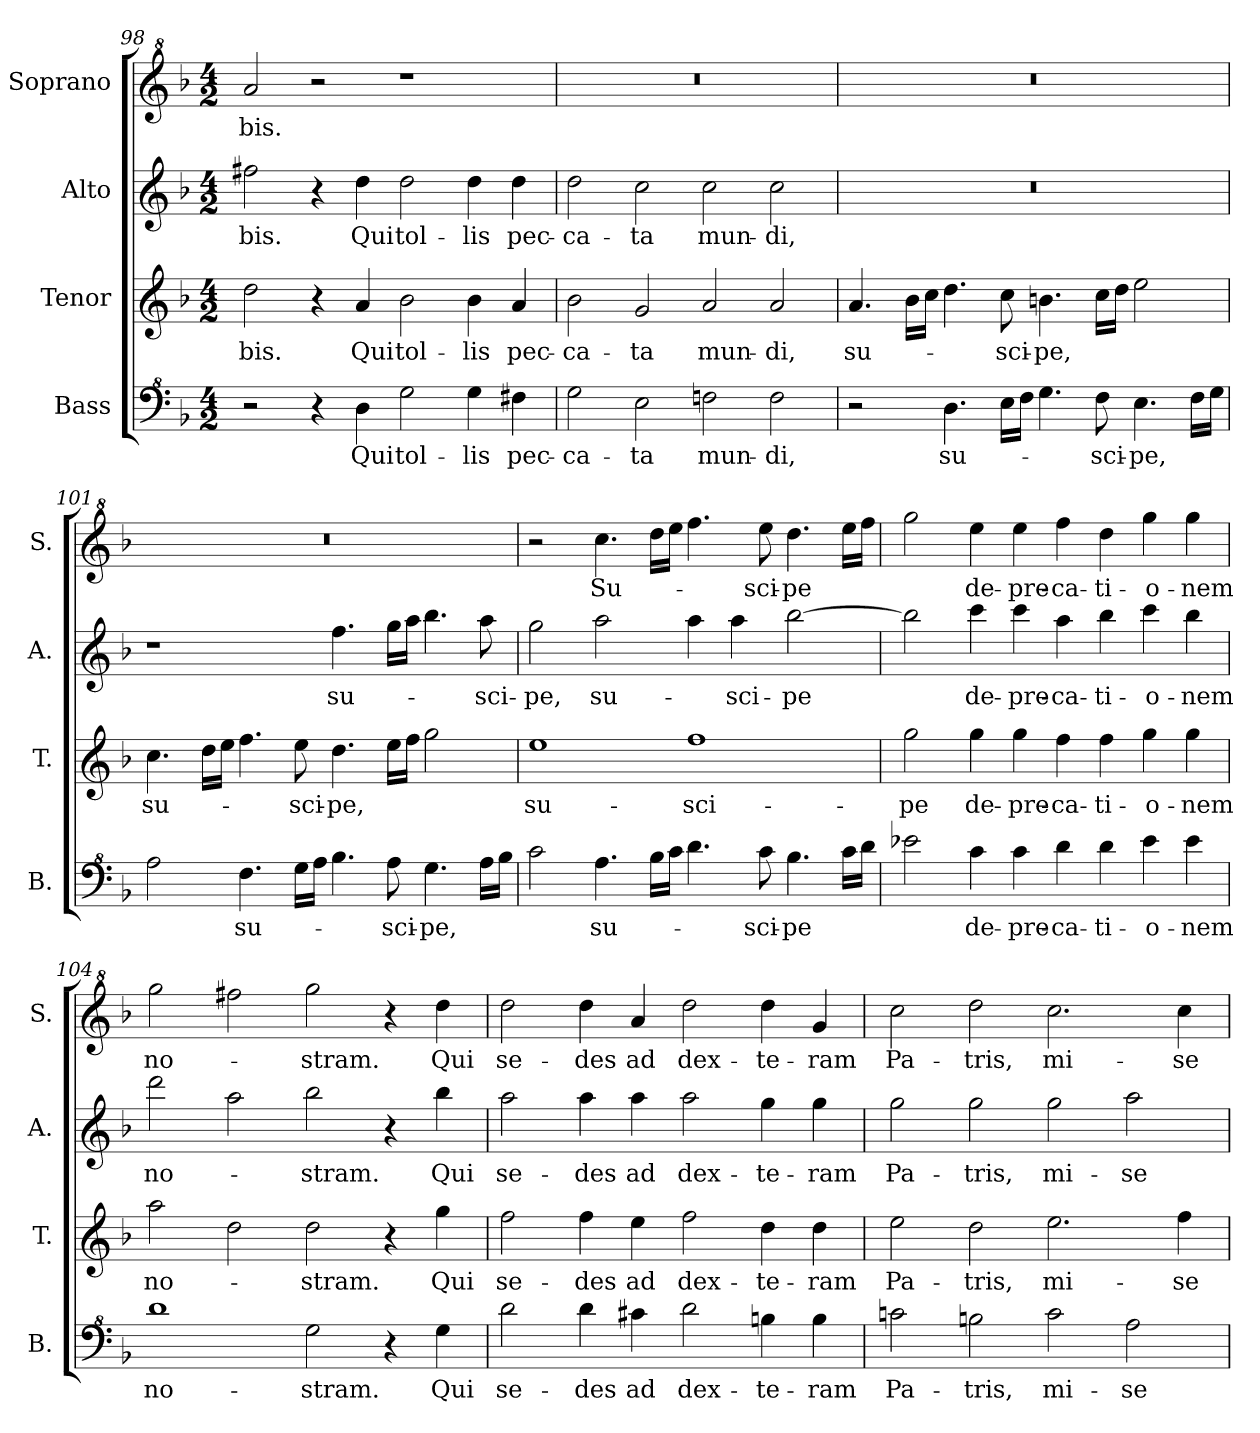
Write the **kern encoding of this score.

**kern	**text	**kern	**text	**kern	**text	**kern	**text
*part4	*part4	*part3	*part3	*part2	*part2	*part1	*part1
*staff4	*staff4	*staff3	*staff3	*staff2	*staff2	*staff1	*staff1
*I"Bass	*	*I"Tenor	*	*I"Alto	*	*I"Soprano	*
*I'B.	*	*I'T.	*	*I'A.	*	*I'S.	*
*clefF^4	*	*clefG2	*	*clefG2	*	*clefG^2	*
*k[b-]	*	*k[b-]	*	*k[b-]	*	*k[b-]	*
*M4/2	*	*M4/2	*	*M4/2	*	*M4/2	*
=98	=98	=98	=98	=98	=98	=98	=98
!	!	!	!LO:LY:b	!	!LO:LY:b	!	!LO:LY:b
2r	.	2dd\	-bis.	2ff#X\	-bis.	2aa/	-bis.
4r	.	4r	.	4r	.	2r	.
!	!LO:LY:b	!	!LO:LY:b	!	!LO:LY:b	!	!
4d\	Qui	4a/	Qui	4dd\	Qui	.	.
!	!LO:LY:b	!	!LO:LY:b	!	!LO:LY:b	!	!
2g\	tol-	2b-\	tol-	2dd\	tol-	1r	.
!	!LO:LY:b	!	!LO:LY:b	!	!LO:LY:b	!	!
4g\	-lis	4b-\	-lis	4dd\	-lis	.	.
!	!LO:LY:b	!	!LO:LY:b	!	!LO:LY:b	!	!
4f#X\	pec-	4a/	pec-	4dd\	pec-	.	.
=99	=99	=99	=99	=99	=99	=99	=99
!	!LO:LY:b	!	!LO:LY:b	!	!LO:LY:b	!	!
2g\	-ca-	2b-\	-ca-	2dd\	-ca-	0r	.
!	!LO:LY:b	!	!LO:LY:b	!	!LO:LY:b	!	!
2e\	-ta	2g/	-ta	2cc\	-ta	.	.
!	!LO:LY:b	!	!LO:LY:b	!	!LO:LY:b	!	!
2fni\	mun-	2a/	mun-	2cc\	mun-	.	.
!	!LO:LY:b	!	!LO:LY:b	!	!LO:LY:b	!	!
2f\	-di,	2a/	-di,	2cc\	-di,	.	.
=100	=100	=100	=100	=100	=100	=100	=100
!	!	!	!LO:LY:b	!	!	!	!
2r	.	4.a/	su-	0r	.	0r	.
.	.	16b-\LL	.	.	.	.	.
.	.	16cc\JJ	.	.	.	.	.
!	!LO:LY:b	!	!	!	!	!	!
4.d\	su-	4.dd\	.	.	.	.	.
!	!	!	!LO:LY:b	!	!	!	!
16e\LL	.	8cc\	-sci-	.	.	.	.
16f\JJ	.	.	.	.	.	.	.
!	!	!	!LO:LY:b	!	!	!	!
4.g\	.	4.bn\	-pe,	.	.	.	.
!	!LO:LY:b	!	!	!	!	!	!
8f\	-sci-	16cc\LL	.	.	.	.	.
.	.	16dd\JJ	.	.	.	.	.
!	!LO:LY:b	!	!	!	!	!	!
4.e\	-pe,	2ee\	.	.	.	.	.
16f\LL	.	.	.	.	.	.	.
16g\JJ	.	.	.	.	.	.	.
=101	=101	=101	=101	=101	=101	=101	=101
!	!	!	!LO:LY:b	!	!	!	!
2a\	.	4.cc\	su-	1r	.	0r	.
.	.	16dd\LL	.	.	.	.	.
.	.	16ee\JJ	.	.	.	.	.
!	!LO:LY:b	!	!	!	!	!	!
4.f\	su-	4.ff\	.	.	.	.	.
!	!	!	!LO:LY:b	!	!	!	!
16g\LL	.	8ee\	-sci-	.	.	.	.
16a\JJ	.	.	.	.	.	.	.
!	!	!	!LO:LY:b	!	!LO:LY:b	!	!
4.b-\	.	4.dd\	-pe,	4.ff\	su-	.	.
!	!LO:LY:b	!	!	!	!	!	!
8a\	-sci-	16ee\LL	.	16gg\LL	.	.	.
.	.	16ff\JJ	.	16aa\JJ	.	.	.
!	!LO:LY:b	!	!	!	!	!	!
4.g\	-pe,	2gg\	.	4.bb-\	.	.	.
!	!	!	!	!	!LO:LY:b	!	!
16a\LL	.	.	.	8aa\	-sci-	.	.
16b-\JJ	.	.	.	.	.	.	.
=102	=102	=102	=102	=102	=102	=102	=102
!	!	!	!LO:LY:b	!	!LO:LY:b	!	!
2cc\	.	1ee	su-	2gg\	-pe,	2r	.
!	!LO:LY:b	!	!	!	!LO:LY:b	!	!LO:LY:b
4.a\	su-	.	.	2aa\	su-	4.ccc\	Su-
16b-\LL	.	.	.	.	.	16ddd\LL	.
16cc\JJ	.	.	.	.	.	16eee\JJ	.
!	!	!	!LO:LY:b	!	!	!	!
4.dd\	.	1ff	-sci-	4aa\	.	4.fff\	.
!	!	!	!	!	!LO:LY:b	!	!
.	.	.	.	4aa\	-sci-	.	.
!	!LO:LY:b	!	!	!	!	!	!LO:LY:b
8cc\	-sci-	.	.	.	.	8eee\	-sci-
!	!LO:LY:b	!	!	!	!LO:LY:b	!	!LO:LY:b
4.b-\	-pe	.	.	[2bb-\	-pe	4.ddd\	-pe
16cc\LL	.	.	.	.	.	16eee\LL	.
16dd\JJ	.	.	.	.	.	16fff\JJ	.
=103	=103	=103	=103	=103	=103	=103	=103
!	!	!	!LO:LY:b	!	!	!	!
2ee-X\	.	2gg\	-pe	2bb-\]	.	2ggg\	.
!	!LO:LY:b	!	!LO:LY:b	!	!LO:LY:b	!	!LO:LY:b
4cc\	de-	4gg\	de-	4ccc\	de-	4eee\	de-
!	!LO:LY:b	!	!LO:LY:b	!	!LO:LY:b	!	!LO:LY:b
4cc\	-pre-	4gg\	-pre-	4ccc\	-pre-	4eee\	-pre-
!	!LO:LY:b	!	!LO:LY:b	!	!LO:LY:b	!	!LO:LY:b
4dd\	-ca-	4ff\	-ca-	4aa\	-ca-	4fff\	-ca-
!	!LO:LY:b	!	!LO:LY:b	!	!LO:LY:b	!	!LO:LY:b
4dd\	-ti-	4ff\	-ti-	4bb-\	-ti-	4ddd\	-ti-
!	!LO:LY:b	!	!LO:LY:b	!	!LO:LY:b	!	!LO:LY:b
4ee-\	-o-	4gg\	-o-	4ccc\	-o-	4ggg\	-o-
!	!LO:LY:b	!	!LO:LY:b	!	!LO:LY:b	!	!LO:LY:b
4ee-\	-nem	4gg\	-nem	4bb-\	-nem	4ggg\	-nem
!!LO:LB:g=z
=104	=104	=104	=104	=104	=104	=104	=104
!	!LO:LY:b	!	!LO:LY:b	!	!LO:LY:b	!	!LO:LY:b
1dd	no-	2aa\	no-	2ddd\	no-	2ggg\	no-
.	.	2dd\	.	2aa\	.	2fff#X\	.
!	!LO:LY:b	!	!LO:LY:b	!	!LO:LY:b	!	!LO:LY:b
2g\	-stram.	2dd\	-stram.	2bb-\	-stram.	2ggg\	-stram.
4r	.	4r	.	4r	.	4r	.
!	!LO:LY:b	!	!LO:LY:b	!	!LO:LY:b	!	!LO:LY:b
4g\	Qui	4gg\	Qui	4bb-\	Qui	4ddd\	Qui
=105	=105	=105	=105	=105	=105	=105	=105
!	!LO:LY:b	!	!LO:LY:b	!	!LO:LY:b	!	!LO:LY:b
2dd\	se-	2ff\	se-	2aa\	se-	2ddd\	se-
!	!LO:LY:b	!	!LO:LY:b	!	!LO:LY:b	!	!LO:LY:b
4dd\	-des	4ff\	-des	4aa\	-des	4ddd\	-des
!	!LO:LY:b	!	!LO:LY:b	!	!LO:LY:b	!	!LO:LY:b
4cc#X\	ad	4ee\	ad	4aa\	ad	4aa/	ad
!	!LO:LY:b	!	!LO:LY:b	!	!LO:LY:b	!	!LO:LY:b
2dd\	dex-	2ff\	dex-	2aa\	dex-	2ddd\	dex-
!	!LO:LY:b	!	!LO:LY:b	!	!LO:LY:b	!	!LO:LY:b
4bn\	-te-	4dd\	-te-	4gg\	-te-	4ddd\	-te-
!	!LO:LY:b	!	!LO:LY:b	!	!LO:LY:b	!	!LO:LY:b
4b\	-ram	4dd\	-ram	4gg\	-ram	4gg/	-ram
=106	=106	=106	=106	=106	=106	=106	=106
!	!LO:LY:b	!	!LO:LY:b	!	!LO:LY:b	!	!LO:LY:b
2ccni\	Pa-	2ee\	Pa-	2gg\	Pa-	2ccc\	Pa-
!	!LO:LY:b	!	!LO:LY:b	!	!LO:LY:b	!	!LO:LY:b
2bn\	-tris,	2dd\	-tris,	2gg\	-tris,	2ddd\	-tris,
!	!LO:LY:b	!	!LO:LY:b	!	!LO:LY:b	!	!LO:LY:b
2cc\	mi-	2.ee\	mi-	2gg\	mi-	2.ccc\	mi-
!	!LO:LY:b	!	!	!	!LO:LY:b	!	!
2a\	-se-	.	.	2aa\	-se-	.	.
!	!	!	!LO:LY:b	!	!	!	!LO:LY:b
.	.	4ff\	-se-	.	.	4ccc\	-se-
=	=	=	=	=	=	=	=
*-	*-	*-	*-	*-	*-	*-	*-
